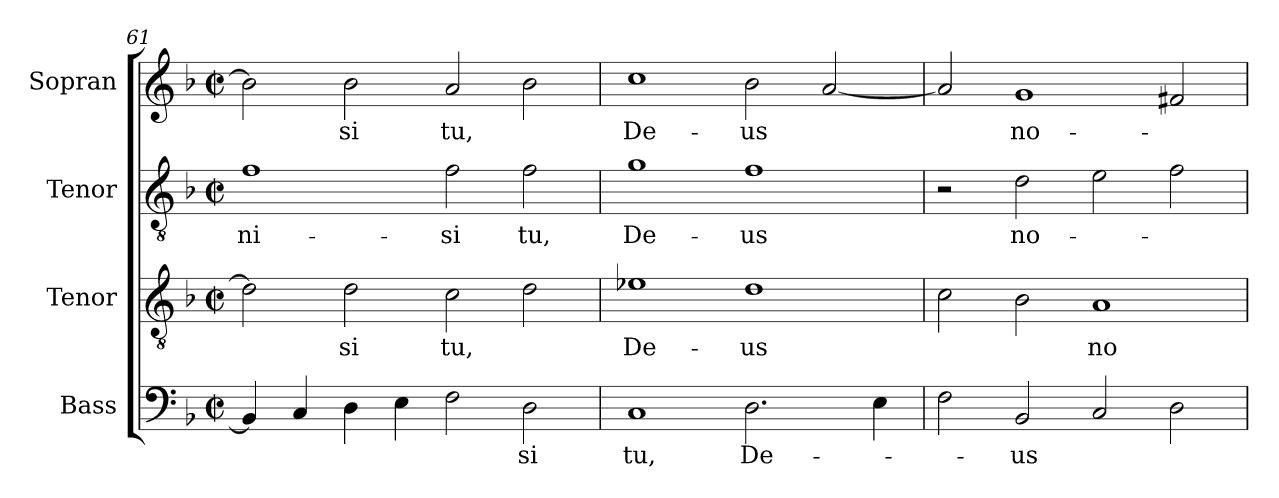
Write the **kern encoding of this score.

**kern	**text	**kern	**text	**kern	**text	**kern	**text
*part4	*part4	*part3	*part3	*part2	*part2	*part1	*part1
*staff4	*staff4	*staff3	*staff3	*staff2	*staff2	*staff1	*staff1
*I"Bass	*	*I"Tenor	*	*I"Tenor	*	*I"Sopran	*
*	*	*I'Tenor	*	*	*	*	*
!!LO:LB:g=z
*clefF4	*	*clefGv2	*	*clefGv2	*	*clefG2	*
*	*	*ITrd7c12	*	*ITrd7c12	*	*	*
*k[b-]	*	*k[b-]	*	*k[b-]	*	*k[b-]	*
*F:	*	*F:	*	*F:	*	*F:	*
*M2/2	*	*M2/2	*	*M2/2	*	*M2/2	*
*met(c|)	*	*met(c|)	*	*met(c|)	*	*met(c|)	*
=61	=61	=61	=61	=61	=61	=61	=61
!	!	!	!	!	!LO:LY:b:color=#000000	!	!
4BB-i/]	.	2Di\]	.	1Fi	ni-	2b-i\]	.
4Ci/	.	.	.	.	.	.	.
!	!	!	!LO:LY:b:color=#000000	!	!	!	!
!	!	!	!	!	!	!	!LO:LY:b:color=#000000
4Di\	.	2Di\	-si	.	.	2b-i\	-si
4Ei\	.	.	.	.	.	.	.
!	!	!	!LO:LY:b:color=#000000	!	!	!	!
!	!	!	!	!	!LO:LY:b:color=#000000	!	!
!	!	!	!	!	!	!	!LO:LY:b:color=#000000
2Fi\	.	2Ci\	tu,	2Fi\	-si	2ai/	tu,
!	!LO:LY:b:color=#000000	!	!	!	!	!	!
!	!	!	!	!	!LO:LY:b:color=#000000	!	!
2Di\	-si	2Di\	.	2Fi\	tu,	2b-i\	.
=62	=62	=62	=62	=62	=62	=62	=62
!	!LO:LY:b:color=#000000	!	!	!	!	!	!
!	!	!	!LO:LY:b:color=#000000	!	!	!	!
!	!	!	!	!	!LO:LY:b:color=#000000	!	!
!	!	!	!	!	!	!	!LO:LY:b:color=#000000
1Ci	tu,	1E-Xi	De-	1Gi	De-	1cci	De-
!	!LO:LY:b:color=#000000	!	!	!	!	!	!
!	!	!	!LO:LY:b:color=#000000	!	!	!	!
!	!	!	!	!	!LO:LY:b:color=#000000	!	!
!	!	!	!	!	!	!	!LO:LY:b:color=#000000
2.Di\	De-	1Di	-us	1Fi	-us	2b-i\	-us
.	.	.	.	.	.	[<2ai/	.
4Ei\	.	.	.	.	.	.	.
=63	=63	=63	=63	=63	=63	=63	=63
2Fi\	.	2Ci\	.	2r	.	2ai/]	.
!	!LO:LY:b:color=#000000	!	!	!	!	!	!
!	!	!	!	!	!LO:LY:b:color=#000000	!	!
!	!	!	!	!	!	!	!LO:LY:b:color=#000000
2BB-i/	-us	2BB-i\	.	2Di\	no-	1gi	no-
!	!	!	!LO:LY:b:color=#000000	!	!	!	!
2Ci/	.	1AAi	no-	2Ei\	.	.	.
2Di\	.	.	.	2Fi\	.	2f#Xi/	.
=	=	=	=	=	=	=	=
*-	*-	*-	*-	*-	*-	*-	*-
